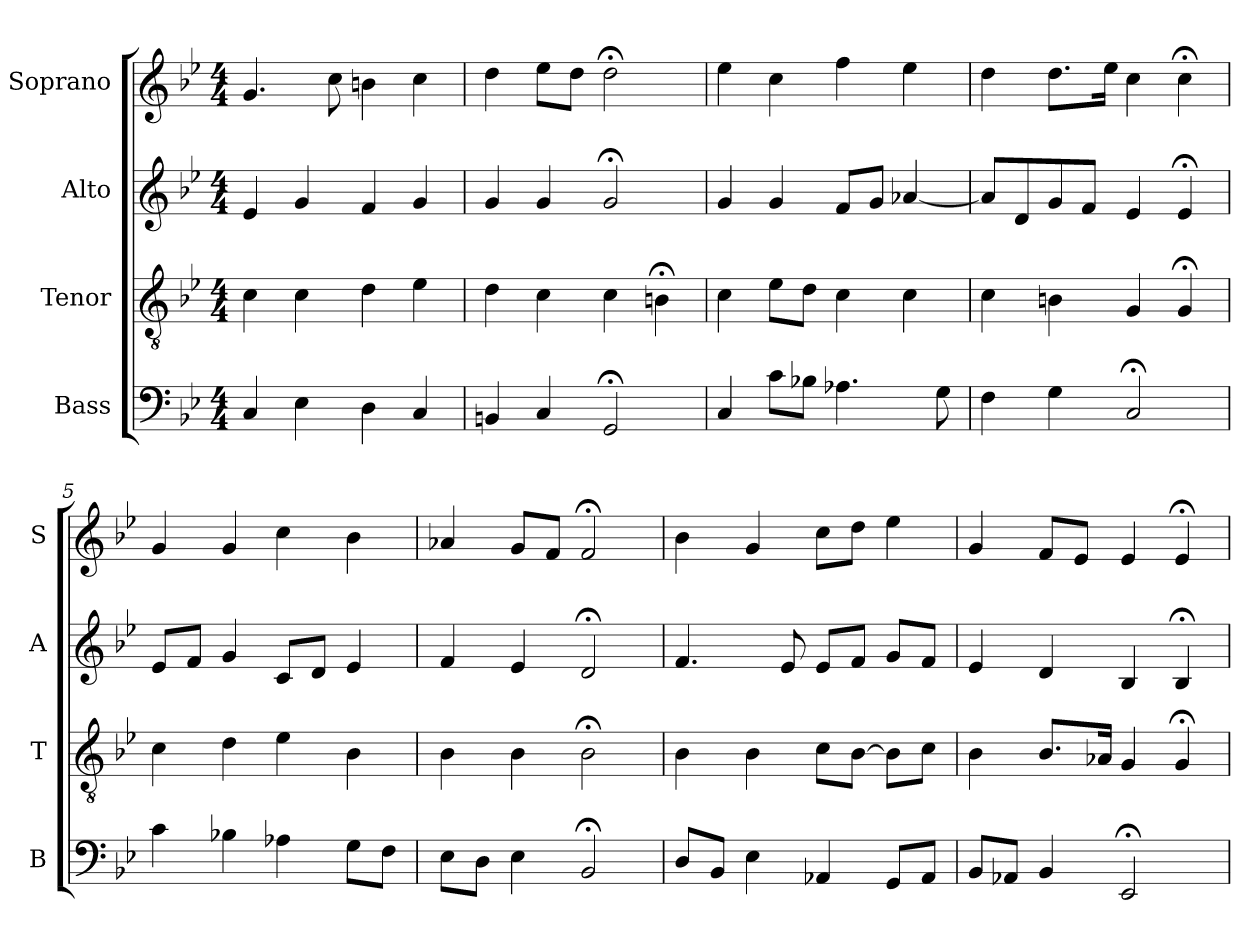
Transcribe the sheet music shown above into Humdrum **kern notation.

**kern	**kern	**kern	**kern
*part4	*part3	*part2	*part1
*staff4	*staff3	*staff2	*staff1
*I"Bass	*I"Tenor	*I"Alto	*I"Soprano
*I'B	*I'T	*I'A	*I'S
*clefF4	*clefGv2	*clefG2	*clefG2
*k[b-e-]	*k[b-e-]	*k[b-e-]	*k[b-e-]
*C:dor	*C:dor	*C:dor	*C:dor
*M4/4	*M4/4	*M4/4	*M4/4
*MM100	*MM100	*MM100	*MM100
=1	=1	=1	=1
4C	4c	4e-	4.g
4E-	4c	4g	.
.	.	.	8cc
4D	4d	4f	4bn
4C	4e-	4g	4cc
=2	=2	=2	=2
4BBn	4d	4g	4dd
4C	4c	4g	8ee-L
.	.	.	8ddJ
2GG;<	4c	2g;<	2dd;<
.	4Bn;<	.	.
=3	=3	=3	=3
4C	4c	4g	4ee-
8cL	8e-L	4g	4cc
8B-XJ	8dJ	.	.
4.A-X	4c	8fL	4ff
.	.	8gJ	.
.	4c	[4a-X	4ee-
8G	.	.	.
=4	=4	=4	=4
4F	4c	8a-L]	4dd
.	.	8d	.
4G	4Bn	8g	8.ddL
.	.	8fJ	.
.	.	.	16ee-Jk
2C;<	4G	4e-	4cc
.	4G;<	4e-;<	4cc;<
=5	=5	=5	=5
4c	4c	8e-L	4g
.	.	8fJ	.
4B-X	4d	4g	4g
4A-X	4e-	8cL	4cc
.	.	8dJ	.
8GL	4B-	4e-	4b-
8FJ	.	.	.
=6	=6	=6	=6
8E-L	4B-	4f	4a-X
8DJ	.	.	.
4E-	4B-	4e-	8gL
.	.	.	8fJ
2BB-;<	2B-;<	2d;<	2f;<
=7	=7	=7	=7
8DL	4B-	4.f	4b-
8BB-J	.	.	.
4E-	4B-	.	4g
.	.	8e-	.
4AA-X	8cL	8e-L	8ccL
.	[8B-J	8fJ	8ddJ
8GGL	8B-L]	8gL	4ee-
8AA-J	8cJ	8fJ	.
=8	=8	=8	=8
8BB-L	4B-	4e-	4g
8AA-XJ	.	.	.
4BB-	8.B-L	4d	8fL
.	.	.	8e-J
.	16A-XJk	.	.
2EE-;<	4G	4B-	4e-
.	4G;<	4B-;<	4e-;<
=	=	=	=
*-	*-	*-	*-
